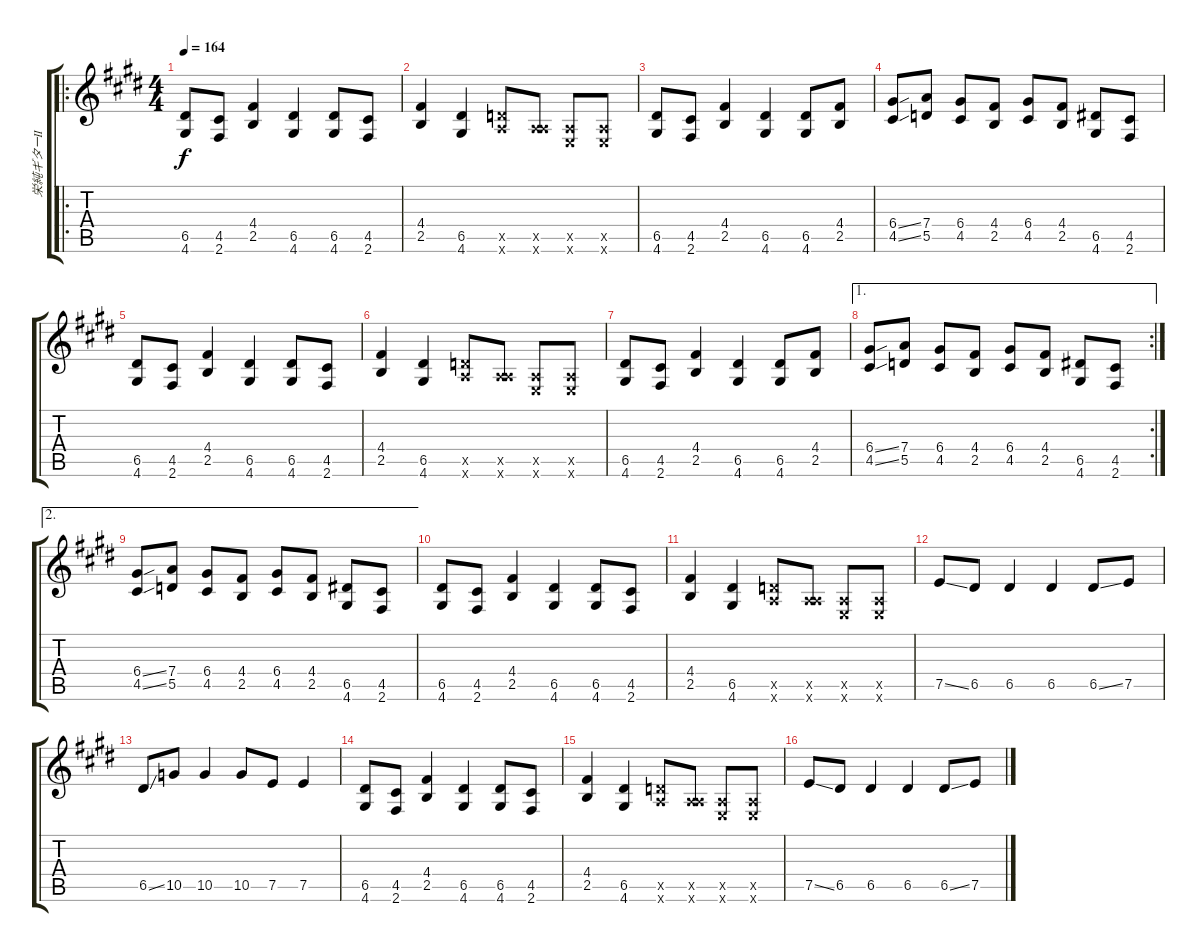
\track ("栄純ギターⅡ" "栄純ギターⅡ") {instrument distortionguitar}
\staff {score tabs}
\tuning (E4 B3 G3 D3 A2 E2) {hide}
\ro
\ts (4 4)
\tempo 164
\clef g2
\ks e
(6.5 4.6).8{dy f} (4.5 2.6).8 (4.4 2.5).4 (6.5 4.6).4 (6.5 4.6).8 (4.5 2.6).8 |
(4.4 2.5).4 (6.5 4.6).4 (5.5{x} 5.6{x}).8 (0.5{x} 5.6{x}).8 (0.5{x} 0.6{x}).8 (0.5{x} 0.6{x}).8 |
(6.5 4.6).8 (4.5 2.6).8 (4.4 2.5).4 (6.5 4.6).4 (6.5 4.6).8 (4.4 2.5).8 |
(6.4{ss} 4.5{ss}).8 (7.4 5.5).8 (6.4 4.5).8 (4.4 2.5).8 (6.4 4.5).8 (4.4 2.5).8 (6.5 4.6).8 (4.5 2.6).8 |
(6.5 4.6).8 (4.5 2.6).8 (4.4 2.5).4 (6.5 4.6).4 (6.5 4.6).8 (4.5 2.6).8 |
(4.4 2.5).4 (6.5 4.6).4 (5.5{x} 5.6{x}).8 (0.5{x} 5.6{x}).8 (0.5{x} 0.6{x}).8 (0.5{x} 0.6{x}).8 |
(6.5 4.6).8 (4.5 2.6).8 (4.4 2.5).4 (6.5 4.6).4 (6.5 4.6).8 (4.4 2.5).8 |
\ae 1
\rc 2
(6.4{ss} 4.5{ss}).8 (7.4 5.5).8 (6.4 4.5).8 (4.4 2.5).8 (6.4 4.5).8 (4.4 2.5).8 (6.5 4.6).8 (4.5 2.6).8 |
\ae 2
(6.4{ss} 4.5{ss}).8 (7.4 5.5).8 (6.4 4.5).8 (4.4 2.5).8 (6.4 4.5).8 (4.4 2.5).8 (6.5 4.6).8 (4.5 2.6).8 |
(6.5 4.6).8 (4.5 2.6).8 (4.4 2.5).4 (6.5 4.6).4 (6.5 4.6).8 (4.5 2.6).8 |
(4.4 2.5).4 (6.5 4.6).4 (5.5{x} 5.6{x}).8 (0.5{x} 5.6{x}).8 (0.5{x} 0.6{x}).8 (0.5{x} 0.6{x}).8 |
7.5{ss}.8 6.5.8 6.5.4 6.5.4 6.5{ss}.8 7.5.8 |
6.5{ss}.8 10.5.8 10.5.4 10.5.8 7.5.8 7.5.4 |
(6.5 4.6).8 (4.5 2.6).8 (4.4 2.5).4 (6.5 4.6).4 (6.5 4.6).8 (4.5 2.6).8 |
(4.4 2.5).4 (6.5 4.6).4 (5.5{x} 5.6{x}).8 (0.5{x} 5.6{x}).8 (0.5{x} 0.6{x}).8 (0.5{x} 0.6{x}).8 |
7.5{ss}.8 6.5.8 6.5.4 6.5.4 6.5{ss}.8 7.5.8
